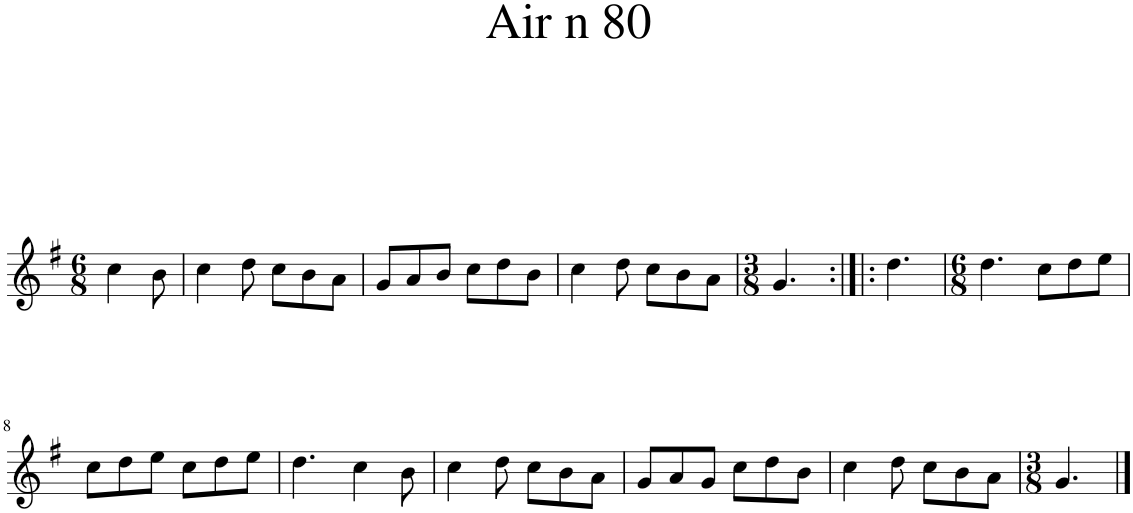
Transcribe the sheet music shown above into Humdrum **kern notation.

**kern
*part1
*staff1
*I"Piano
*I'Pno.
*clefG2
*k[f#]
*M6/8
=1
4cc\
8b\
=2
4cc\
8dd\
8cc\L
8b\
8a\J
=3
8g/L
8a/
8b/J
8cc\L
8dd\
8b\J
=4
4cc\
8dd\
8cc\L
8b\
8a\J
=5
*M3/8
4.g/
=6:|!|:
4.dd\
=7
*M6/8
4.dd\
8cc\L
8dd\
8ee\J
!!LO:LB:g=z
=8
8cc\L
8dd\
8ee\J
8cc\L
8dd\
8ee\J
=9
4.dd\
4cc\
8b\
=10
4cc\
8dd\
8cc\L
8b\
8a\J
=11
8g/L
8a/
8g/J
8cc\L
8dd\
8b\J
=12
4cc\
8dd\
8cc\L
8b\
8a\J
=13
*M3/8
4.g/
==
*-
